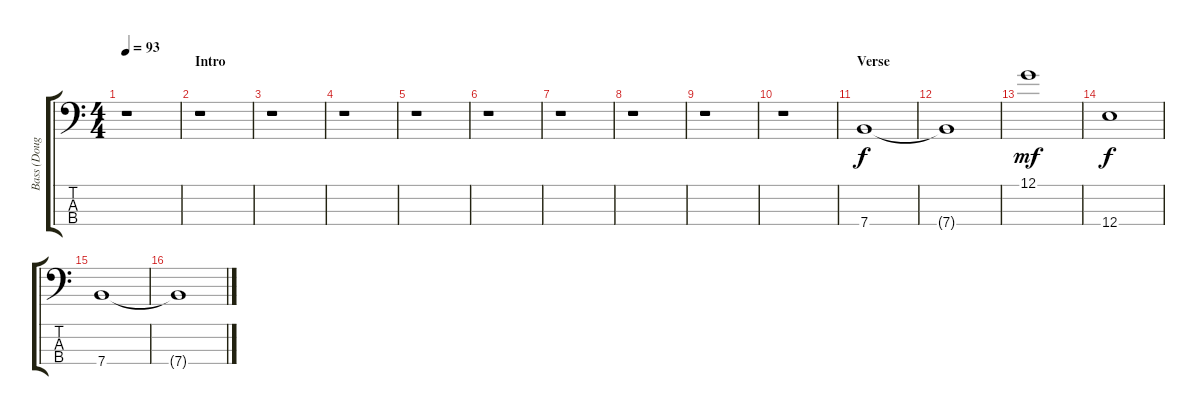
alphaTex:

\track ("Bass (Douglas)" "Bass (Doug") {instrument fretlessbass}
\staff {score tabs}
\tuning (G2 D2 A1 E1) {hide}
\ts (4 4)
\tempo 93
\clef f4
\ks c
r.1{dy f instrument fretlessbass} |
\section ("" "Intro")
r.1 |
r.1 |
r.1 |
r.1 |
r.1 |
r.1 |
r.1 |
r.1 |
r.1 |
\section ("" "Verse")
7.4.1 |
7.4{t}.1 |
12.1.1{dy mf} |
12.4.1{dy f} |
7.4.1 |
7.4{t}.1
